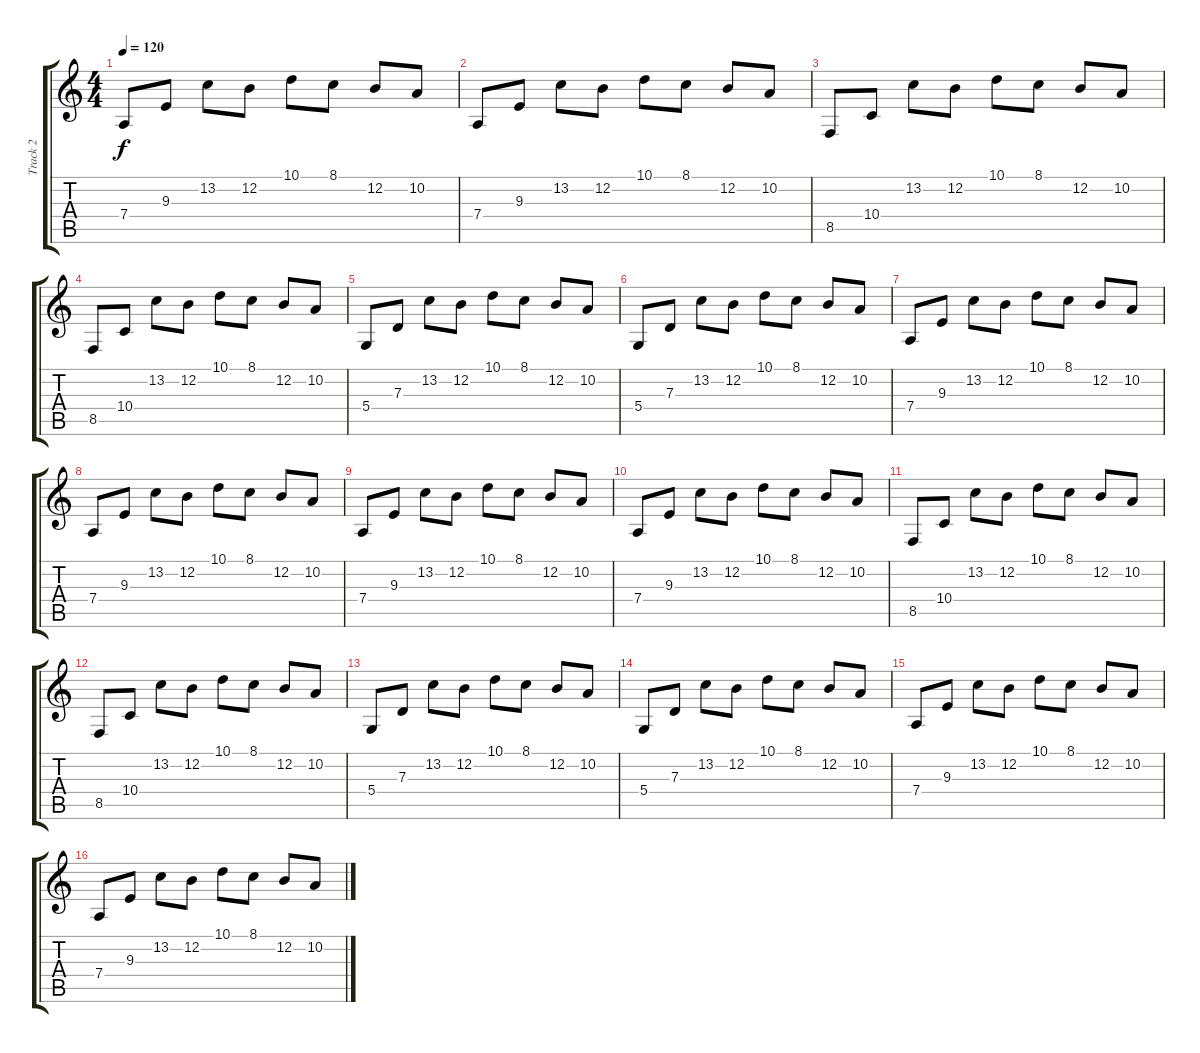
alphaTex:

\track ("Track 2" "Track 2") {instrument orchestralharp}
\staff {score tabs}
\tuning (E4 B3 G3 D3 A2 E2) {hide}
\ts (4 4)
\tempo 120
\clef g2
\ks c
7.4.8{dy f} 9.3.8 13.2.8 12.2.8 10.1.8 8.1.8 12.2.8 10.2.8 |
7.4.8 9.3.8 13.2.8 12.2.8 10.1.8 8.1.8 12.2.8 10.2.8 |
8.5.8 10.4.8 13.2.8 12.2.8 10.1.8 8.1.8 12.2.8 10.2.8 |
8.5.8 10.4.8 13.2.8 12.2.8 10.1.8 8.1.8 12.2.8 10.2.8 |
5.4.8 7.3.8 13.2.8 12.2.8 10.1.8 8.1.8 12.2.8 10.2.8 |
5.4.8 7.3.8 13.2.8 12.2.8 10.1.8 8.1.8 12.2.8 10.2.8 |
7.4.8 9.3.8 13.2.8 12.2.8 10.1.8 8.1.8 12.2.8 10.2.8 |
7.4.8 9.3.8 13.2.8 12.2.8 10.1.8 8.1.8 12.2.8 10.2.8 |
7.4.8 9.3.8 13.2.8 12.2.8 10.1.8 8.1.8 12.2.8 10.2.8 |
7.4.8 9.3.8 13.2.8 12.2.8 10.1.8 8.1.8 12.2.8 10.2.8 |
8.5.8 10.4.8 13.2.8 12.2.8 10.1.8 8.1.8 12.2.8 10.2.8 |
8.5.8 10.4.8 13.2.8 12.2.8 10.1.8 8.1.8 12.2.8 10.2.8 |
5.4.8 7.3.8 13.2.8 12.2.8 10.1.8 8.1.8 12.2.8 10.2.8 |
5.4.8 7.3.8 13.2.8 12.2.8 10.1.8 8.1.8 12.2.8 10.2.8 |
7.4.8 9.3.8 13.2.8 12.2.8 10.1.8 8.1.8 12.2.8 10.2.8 |
7.4.8 9.3.8 13.2.8 12.2.8 10.1.8 8.1.8 12.2.8 10.2.8
